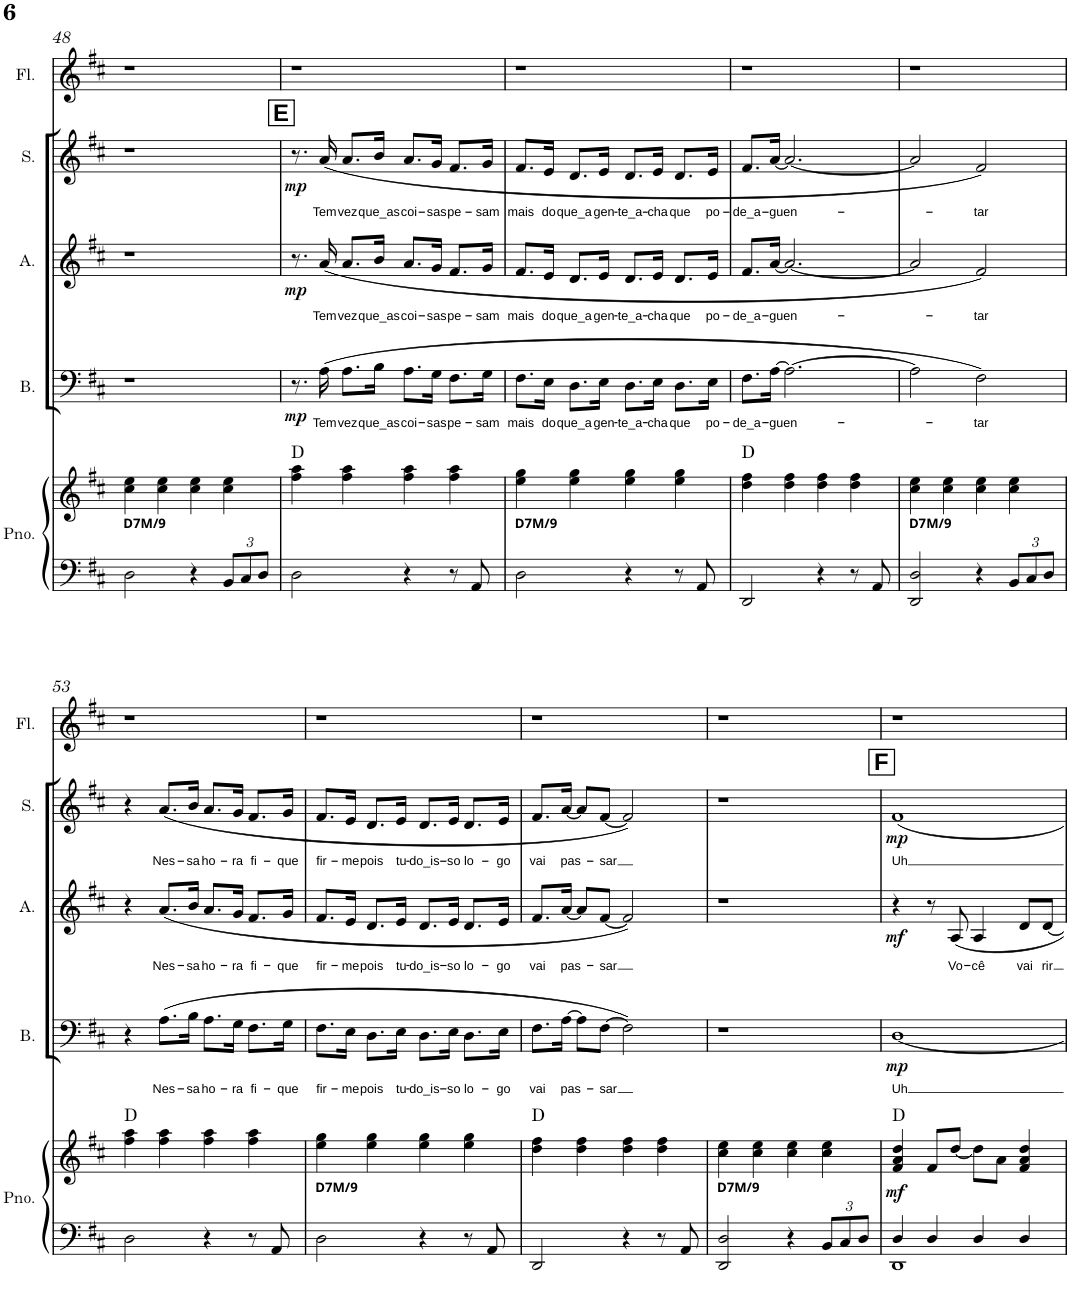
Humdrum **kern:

**kern	**kern	**dynam	**harte	**kern	**text	**dynam	**kern	**text	**dynam	**kern	**text	**dynam	**kern
*part5	*part5	*part5	*part5	*part4	*part4	*part4	*part3	*part3	*part3	*part2	*part2	*part2	*part1
*staff6	*staff5	*staff5/6	*	*staff4	*staff4	*staff4	*staff3	*staff3	*staff3	*staff2	*staff2	*staff2	*staff1
*I"Piano	*	*	*	*I"Barítono	*	*	*I"Alto	*	*	*I"Soprano	*	*	*I"Flute
*I'Pno.	*	*	*	*I'B.	*	*	*I'A.	*	*	*I'S.	*	*	*I'Fl.
!!LO:PB:g=z
*clefF4	*clefG2	*	*	*clefF4	*	*	*clefG2	*	*	*clefG2	*	*	*clefG2
*k[f#c#]	*k[f#c#]	*	*	*k[f#c#]	*	*	*k[f#c#]	*	*	*k[f#c#]	*	*	*k[f#c#]
*D:	*D:	*	*	*D:	*	*	*D:	*	*	*D:	*	*	*D:
*M4/4	*M4/4	*	*	*M4/4	*	*	*M4/4	*	*	*M4/4	*	*	*M4/4
=48	=48	=48	=48	=48	=48	=48	=48	=48	=48	=48	=48	=48	=48
!	!LO:TX:b:B:t=D7M/9	!	!	!	!	!	!	!	!	!	!	!	!
2D\	4cc#\ 4ee\	.	.	1r	.	.	1r	.	.	1r	.	.	1r
.	4cc#\ 4ee\	.	.	.	.	.	.	.	.	.	.	.	.
4r	4cc#\ 4ee\	.	.	.	.	.	.	.	.	.	.	.	.
*Xbrackettup	*	*	*	*	*	*	*	*	*	*	*	*	*
12BB/L	4cc#\ 4ee\	.	.	.	.	.	.	.	.	.	.	.	.
12C#/	.	.	.	.	.	.	.	.	.	.	.	.	.
12D/J	.	.	.	.	.	.	.	.	.	.	.	.	.
!!LO:REH:place=s1:b:B:cj:fs=15.141:t=E
=49	=49	=49	=49	=49	=49	=49	=49	=49	=49	=49	=49	=49	=49
!	!	!	!	!	!	!LO:DY:b	!	!	!LO:DY:b	!	!	!LO:DY:b	!
2D\	4ff#\ 4aa\	.	D:maj	8.r	.	mp	8.r	.	mp	8.r	.	mp	1r
!	!	!	!	!	!LO:LY:b	!	!	!LO:LY:b	!	!	!LO:LY:b	!	!
.	.	.	.	(16A\	Tem	.	(16a/	Tem	.	(16a/	Tem	.	.
!	!	!	!	!	!LO:LY:b	!	!	!LO:LY:b	!	!	!LO:LY:b	!	!
.	4ff#\ 4aa\	.	.	8.A\L	vez	.	8.a/L	vez	.	8.a/L	vez	.	.
!	!	!	!	!	!LO:LY:b	!	!	!LO:LY:b	!	!	!LO:LY:b	!	!
.	.	.	.	16B\Jk	que_as	.	16b/Jk	que_as	.	16b/Jk	que_as	.	.
!	!	!	!	!	!LO:LY:b	!	!	!LO:LY:b	!	!	!LO:LY:b	!	!
4r	4ff#\ 4aa\	.	.	8.A\L	coi-	.	8.a/L	coi-	.	8.a/L	coi-	.	.
!	!	!	!	!	!LO:LY:b	!	!	!LO:LY:b	!	!	!LO:LY:b	!	!
.	.	.	.	16G\Jk	-sas	.	16g/Jk	-sas	.	16g/Jk	-sas	.	.
!	!	!	!	!	!LO:LY:b	!	!	!LO:LY:b	!	!	!LO:LY:b	!	!
8r	4ff#\ 4aa\	.	.	8.F#\L	pe-	.	8.f#/L	pe-	.	8.f#/L	pe-	.	.
8AA/	.	.	.	.	.	.	.	.	.	.	.	.	.
!	!	!	!	!	!LO:LY:b	!	!	!LO:LY:b	!	!	!LO:LY:b	!	!
.	.	.	.	16G\Jk	-sam	.	16g/Jk	-sam	.	16g/Jk	-sam	.	.
=50	=50	=50	=50	=50	=50	=50	=50	=50	=50	=50	=50	=50	=50
!	!LO:TX:b:B:t=D7M/9	!	!	!	!	!	!	!	!	!	!	!	!
!	!	!	!	!	!LO:LY:b	!	!	!LO:LY:b	!	!	!LO:LY:b	!	!
2D\	4ee\ 4gg\	.	.	8.F#\L	mais	.	8.f#/L	mais	.	8.f#/L	mais	.	1r
!	!	!	!	!	!LO:LY:b	!	!	!LO:LY:b	!	!	!LO:LY:b	!	!
.	.	.	.	16E\Jk	do	.	16e/Jk	do	.	16e/Jk	do	.	.
!	!	!	!	!	!LO:LY:b	!	!	!LO:LY:b	!	!	!LO:LY:b	!	!
.	4ee\ 4gg\	.	.	8.D\L	que_a	.	8.d/L	que_a	.	8.d/L	que_a	.	.
!	!	!	!	!	!LO:LY:b	!	!	!LO:LY:b	!	!	!LO:LY:b	!	!
.	.	.	.	16E\Jk	gen-	.	16e/Jk	gen-	.	16e/Jk	gen-	.	.
!	!	!	!	!	!LO:LY:b	!	!	!LO:LY:b	!	!	!LO:LY:b	!	!
4r	4ee\ 4gg\	.	.	8.D\L	-te_a-	.	8.d/L	-te_a-	.	8.d/L	-te_a-	.	.
!	!	!	!	!	!LO:LY:b	!	!	!LO:LY:b	!	!	!LO:LY:b	!	!
.	.	.	.	16E\Jk	-cha	.	16e/Jk	-cha	.	16e/Jk	-cha	.	.
!	!	!	!	!	!LO:LY:b	!	!	!LO:LY:b	!	!	!LO:LY:b	!	!
8r	4ee\ 4gg\	.	.	8.D\L	que	.	8.d/L	que	.	8.d/L	que	.	.
8AA/	.	.	.	.	.	.	.	.	.	.	.	.	.
!	!	!	!	!	!LO:LY:b	!	!	!LO:LY:b	!	!	!LO:LY:b	!	!
.	.	.	.	16E\Jk	po-	.	16e/Jk	po-	.	16e/Jk	po-	.	.
=51	=51	=51	=51	=51	=51	=51	=51	=51	=51	=51	=51	=51	=51
!	!	!	!	!	!LO:LY:b	!	!	!LO:LY:b	!	!	!LO:LY:b	!	!
2DD/	4dd\ 4ff#\	.	D:maj	8.F#\L	-de_a-	.	8.f#/L	-de_a-	.	8.f#/L	-de_a-	.	1r
!	!	!	!	!	!LO:LY:b	!	!	!LO:LY:b	!	!	!LO:LY:b	!	!
.	.	.	.	[>16A\Jk	-guen-	.	[<16a/Jk	-guen-	.	[<16a/Jk	-guen-	.	.
.	4dd\ 4ff#\	.	.	2.A\_	.	.	2.a/_	.	.	2.a/_	.	.	.
4r	4dd\ 4ff#\	.	.	.	.	.	.	.	.	.	.	.	.
8r	4dd\ 4ff#\	.	.	.	.	.	.	.	.	.	.	.	.
8AA/	.	.	.	.	.	.	.	.	.	.	.	.	.
=52	=52	=52	=52	=52	=52	=52	=52	=52	=52	=52	=52	=52	=52
!	!LO:TX:b:B:t=D7M/9	!	!	!	!	!	!	!	!	!	!	!	!
2DD/ 2D/	4cc#\ 4ee\	.	.	2A\]	.	.	2a/]	.	.	2a/]	.	.	1r
.	4cc#\ 4ee\	.	.	.	.	.	.	.	.	.	.	.	.
!	!	!	!	!	!LO:LY:b	!	!	!LO:LY:b	!	!	!LO:LY:b	!	!
4r	4cc#\ 4ee\	.	.	2F#\)	-tar	.	2f#/)	-tar	.	2f#/)	-tar	.	.
12BB/L	4cc#\ 4ee\	.	.	.	.	.	.	.	.	.	.	.	.
12C#/	.	.	.	.	.	.	.	.	.	.	.	.	.
12D/J	.	.	.	.	.	.	.	.	.	.	.	.	.
!!LO:LB:g=z
=53	=53	=53	=53	=53	=53	=53	=53	=53	=53	=53	=53	=53	=53
2D\	4ff#\ 4aa\	.	D:maj	4r	.	.	4r	.	.	4r	.	.	1r
!	!	!	!	!	!LO:LY:b	!	!	!LO:LY:b	!	!	!LO:LY:b	!	!
.	4ff#\ 4aa\	.	.	(8.A\L	Nes-	.	(8.a/L	Nes-	.	(8.a/L	Nes-	.	.
!	!	!	!	!	!LO:LY:b	!	!	!LO:LY:b	!	!	!LO:LY:b	!	!
.	.	.	.	16B\Jk	-sa	.	16b/Jk	-sa	.	16b/Jk	-sa	.	.
!	!	!	!	!	!LO:LY:b	!	!	!LO:LY:b	!	!	!LO:LY:b	!	!
4r	4ff#\ 4aa\	.	.	8.A\L	ho-	.	8.a/L	ho-	.	8.a/L	ho-	.	.
!	!	!	!	!	!LO:LY:b	!	!	!LO:LY:b	!	!	!LO:LY:b	!	!
.	.	.	.	16G\Jk	-ra	.	16g/Jk	-ra	.	16g/Jk	-ra	.	.
!	!	!	!	!	!LO:LY:b	!	!	!LO:LY:b	!	!	!LO:LY:b	!	!
8r	4ff#\ 4aa\	.	.	8.F#\L	fi-	.	8.f#/L	fi-	.	8.f#/L	fi-	.	.
8AA/	.	.	.	.	.	.	.	.	.	.	.	.	.
!	!	!	!	!	!LO:LY:b	!	!	!LO:LY:b	!	!	!LO:LY:b	!	!
.	.	.	.	16G\Jk	-que	.	16g/Jk	-que	.	16g/Jk	-que	.	.
=54	=54	=54	=54	=54	=54	=54	=54	=54	=54	=54	=54	=54	=54
!	!LO:TX:b:B:t=D7M/9	!	!	!	!	!	!	!	!	!	!	!	!
!	!	!	!	!	!LO:LY:b	!	!	!LO:LY:b	!	!	!LO:LY:b	!	!
2D\	4ee\ 4gg\	.	.	8.F#\L	fir-	.	8.f#/L	fir-	.	8.f#/L	fir-	.	1r
!	!	!	!	!	!LO:LY:b	!	!	!LO:LY:b	!	!	!LO:LY:b	!	!
.	.	.	.	16E\Jk	-me	.	16e/Jk	-me	.	16e/Jk	-me	.	.
!	!	!	!	!	!LO:LY:b	!	!	!LO:LY:b	!	!	!LO:LY:b	!	!
.	4ee\ 4gg\	.	.	8.D\L	pois	.	8.d/L	pois	.	8.d/L	pois	.	.
!	!	!	!	!	!LO:LY:b	!	!	!LO:LY:b	!	!	!LO:LY:b	!	!
.	.	.	.	16E\Jk	tu-	.	16e/Jk	tu-	.	16e/Jk	tu-	.	.
!	!	!	!	!	!LO:LY:b	!	!	!LO:LY:b	!	!	!LO:LY:b	!	!
4r	4ee\ 4gg\	.	.	8.D\L	-do_is-	.	8.d/L	-do_is-	.	8.d/L	-do_is-	.	.
!	!	!	!	!	!LO:LY:b	!	!	!LO:LY:b	!	!	!LO:LY:b	!	!
.	.	.	.	16E\Jk	-so	.	16e/Jk	-so	.	16e/Jk	-so	.	.
!	!	!	!	!	!LO:LY:b	!	!	!LO:LY:b	!	!	!LO:LY:b	!	!
8r	4ee\ 4gg\	.	.	8.D\L	lo-	.	8.d/L	lo-	.	8.d/L	lo-	.	.
8AA/	.	.	.	.	.	.	.	.	.	.	.	.	.
!	!	!	!	!	!LO:LY:b	!	!	!LO:LY:b	!	!	!LO:LY:b	!	!
.	.	.	.	16E\Jk	-go	.	16e/Jk	-go	.	16e/Jk	-go	.	.
=55	=55	=55	=55	=55	=55	=55	=55	=55	=55	=55	=55	=55	=55
!	!	!	!	!	!LO:LY:b	!	!	!LO:LY:b	!	!	!LO:LY:b	!	!
2DD/	4dd\ 4ff#\	.	D:maj	8.F#\L	vai	.	8.f#/L	vai	.	8.f#/L	vai	.	1r
!	!	!	!	!	!LO:LY:b	!	!	!LO:LY:b	!	!	!LO:LY:b	!	!
.	.	.	.	[>16A\Jk	pas-	.	[<16a/Jk	pas-	.	[<16a/Jk	pas-	.	.
.	4dd\ 4ff#\	.	.	8A\L]	.	.	8a/L]	.	.	8a/L]	.	.	.
!	!	!	!	!	!LO:LY:b	!	!	!LO:LY:b	!	!	!LO:LY:b	!	!
.	.	.	.	[>8F#\J	-sar	.	[<8f#/J	-sar	.	[<8f#/J	-sar	.	.
4r	4dd\ 4ff#\	.	.	2F#\])	.	.	2f#/])	.	.	2f#/])	.	.	.
8r	4dd\ 4ff#\	.	.	.	.	.	.	.	.	.	.	.	.
8AA/	.	.	.	.	.	.	.	.	.	.	.	.	.
=56	=56	=56	=56	=56	=56	=56	=56	=56	=56	=56	=56	=56	=56
!	!LO:TX:b:B:t=D7M/9	!	!	!	!	!	!	!	!	!	!	!	!
2DD/ 2D/	4cc#\ 4ee\	.	.	1r	.	.	1r	.	.	1r	.	.	1r
.	4cc#\ 4ee\	.	.	.	.	.	.	.	.	.	.	.	.
4r	4cc#\ 4ee\	.	.	.	.	.	.	.	.	.	.	.	.
12BB/L	4cc#\ 4ee\	.	.	.	.	.	.	.	.	.	.	.	.
12C#/	.	.	.	.	.	.	.	.	.	.	.	.	.
12D/J	.	.	.	.	.	.	.	.	.	.	.	.	.
!!LO:REH:place=s1:b:B:cj:fs=15.141:t=F
=57	=57	=57	=57	=57	=57	=57	=57	=57	=57	=57	=57	=57	=57
*^	*	*	*	*	*	*	*	*	*	*	*	*	*
!	!	!	!LO:DY:b	!	!	!LO:LY:b	!LO:DY:b	!	!	!LO:DY:b	!	!LO:LY:b	!LO:DY:b	!
4D/	1DD	4f#/ 4a/ 4dd/	mf	D:maj	[<1D	Uh	mp	4r	.	mf	1f#	Uh	mp	1r
4D/	.	8f#/L	.	.	.	.	.	8r	.	.	.	.	.	.
!	!	!	!	!	!	!	!	!	!LO:LY:b	!	!	!	!	!
.	.	[<8dd/J	.	.	.	.	.	8A/	Vo-	.	.	.	.	.
!	!	!	!	!	!	!	!	!	!LO:LY:b	!	!	!	!	!
4D/	.	8dd\L]	.	.	.	.	.	4A/	-cê	.	.	.	.	.
.	.	8a\J	.	.	.	.	.	.	.	.	.	.	.	.
!	!	!	!	!	!	!	!	!	!LO:LY:b	!	!	!	!	!
4D/	.	4f#/ 4a/ 4dd/	.	.	.	.	.	8d/L	vai	.	.	.	.	.
!	!	!	!	!	!	!	!	!	!LO:LY:b	!	!	!	!	!
.	.	.	.	.	.	.	.	[<8d/J	rir	.	.	.	.	.
*v	*v	*	*	*	*	*	*	*	*	*	*	*	*	*
=	=	=	=	=	=	=	=	=	=	=	=	=	=
*-	*-	*-	*-	*-	*-	*-	*-	*-	*-	*-	*-	*-	*-
